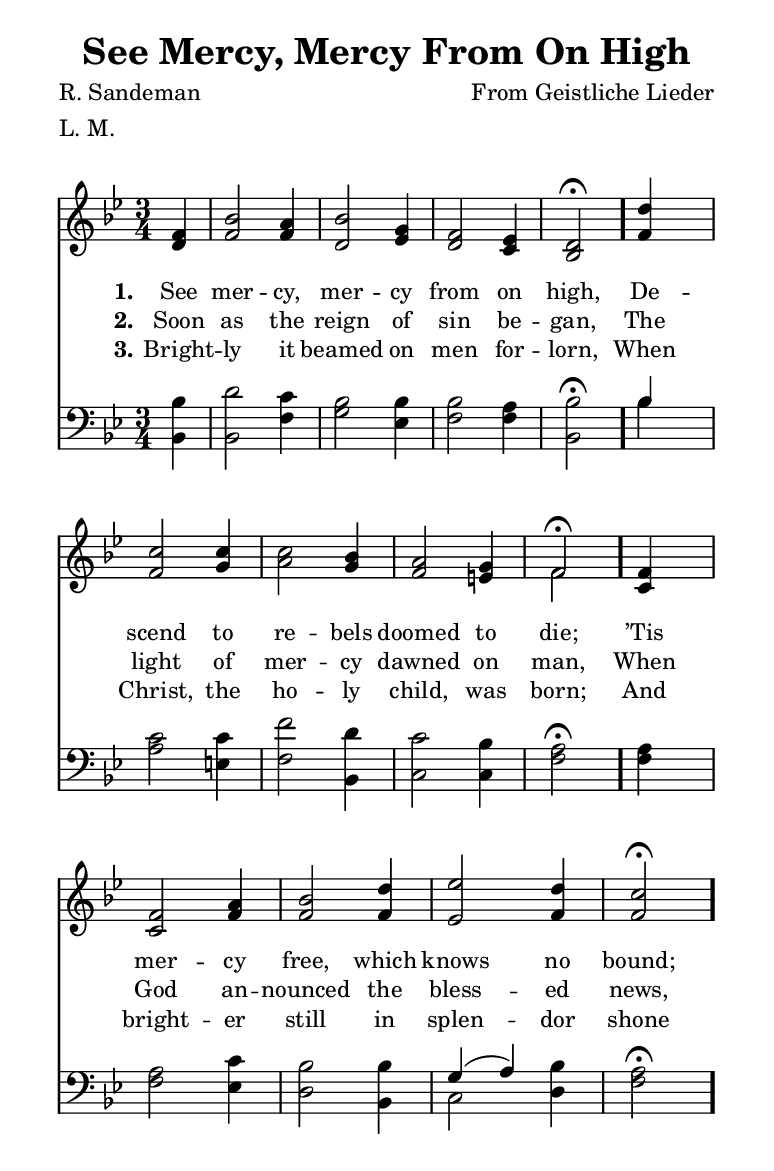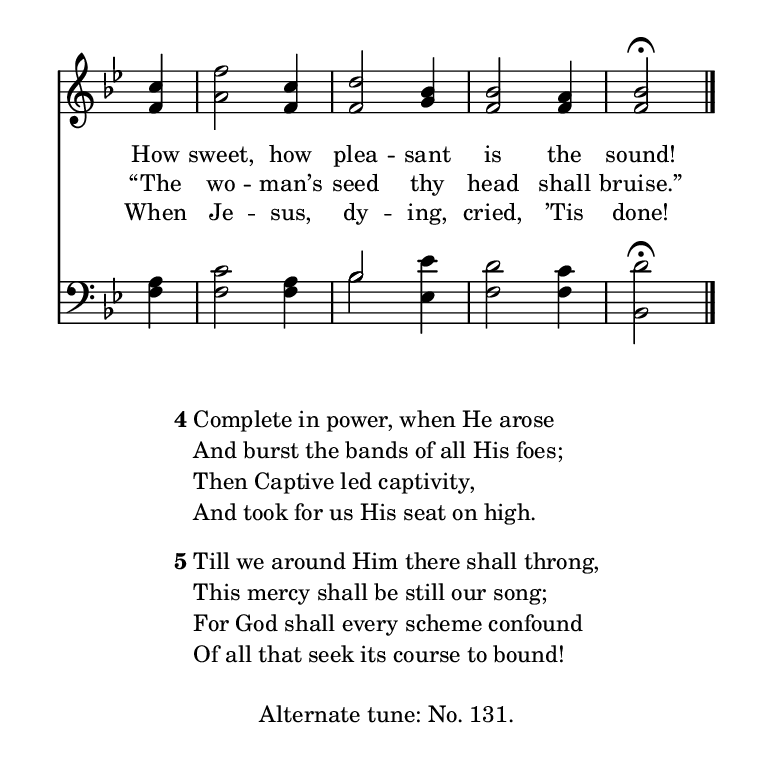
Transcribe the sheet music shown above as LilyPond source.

\include "common/global.ily"
\paper {
  \include "common/paper.ily"
  %ragged-bottom = ##t
  %ragged-last-bottom = ##t
  systems-per-page = #(cond (is-eogsized 3) (#t #f))
  %page-count = ##f
}

\header{
  hymnnumber = "116"
  title = "See Mercy, Mercy From On High"
  tunename = "Dusseldorf"
  meter = "L. M."
  poet = "R. Sandeman"
  composer = "From Geistliche Lieder"
  %copyright = ""
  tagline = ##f
}

% for fermata in MIDI
ta = { \tempo 4=100 }
tb = { \tempo 4=50 }

patternAA = { \ta c4 | c2 c4 | c2 c4 | c2 c4 | \tb c2 \fermata }
patternAB = { \ta c4 | c2 c4 | c2 c4 | c2 c4 | \tb c2          }

patternBA = { \ta c4 | c2 c4 | c2 c4 | c4( c4) c4 | \tb c2     }

global = {
  \include "common/overrides.ily"
  \override Staff.TimeSignature.style = #'numbered
  \time 3/4
  \override Score.MetronomeMark.transparent = ##t % hide all fermata changes too
  \ta
  \key bes \major
  \partial 4
  \autoBeamOff
}

notesSoprano = {
\global
\relative c' {

  \changePitch \patternAA { f | bes a | bes g | f ees | d }
  \changePitch \patternAA { d' | c c | c bes | a g | f }
  \changePitch \patternAA { f | f a | bes d | ees d | c }
  \changePitch \patternAA { c | f c | d bes | bes a | bes }

  \bar "|."

}
}

notesAlto = {
\global
\relative e' {

  \changePitch \patternAB { d | f f | d ees | d c | bes }
  \changePitch \patternAB { f' | f g | a g | f e | f }
  \changePitch \patternAB { c | c f | f f | ees f | f }
  \changePitch \patternAB { f | a f | f g | f f | f }

}
}

notesTenor = {
\global
\relative a {

  \changePitch \patternAB { bes | d c | bes bes | bes a | bes }
  \changePitch \patternAB { bes | c c | f d | c bes | a }
  \changePitch \patternBA { a | a c | bes bes | g( a) bes | a }
  \changePitch \patternAB { a | c a | bes ees | d c | d }

}
}

notesBass = {
\global
\relative f, {

  \changePitch \patternAA { bes | bes f' | g ees | f f | bes, }
  \changePitch \patternAA { bes' | a e | f bes, | c c | f }
  \changePitch \patternAA { f | f ees | d bes | c d | f }
  \changePitch \patternAA { f | f f | bes ees, | f f | bes, }

}
}

wordsA = \lyricmode {
\set stanza = "1."

See mer -- cy, mer -- cy from on high, \bar "."
De -- scend to re -- bels doomed to die; \bar "."
’Tis mer -- cy free, which knows no bound; \bar "."
How sweet, how plea -- sant is the sound! \bar "."

}

wordsB = \lyricmode {
\set stanza = "2."

Soon as the reign of sin be -- gan,
The light of mer -- cy dawned on man,
When God an -- nounced the bless -- ed news,
“The wo -- man’s seed thy head shall bruise.”

}

wordsC = \lyricmode {
\set stanza = "3."

Bright -- ly it beamed on men for -- lorn,
When Christ, the ho -- ly child, was born;
And bright -- er still in splen -- dor shone
When Je -- sus, dy -- ing, cried, ’Tis done!

}

wordsD = \markuplist {

\line { Complete in power, when He arose }
\line { And burst the bands of all His foes; }
\line { Then Captive led captivity, }
\line { And took for us His seat on high. }

}

wordsE = \markuplist {

\line { Till we around Him there shall throng, }
\line { This mercy shall be still our song; }
\line { For God shall every scheme confound }
\line { Of all that seek its course to bound! }

}

\score {
  \context ChoirStaff <<
    \context Staff = upper <<
      \set ChoirStaff.systemStartDelimiter = #'SystemStartBar
      \partcombine #'(2 . 9) \notesSoprano \notesAlto
      \context NullVoice = sopranos { \voiceOne << \notesSoprano >> }
      \context NullVoice = altos { \voiceTwo << \notesAlto >> }
      \context Lyrics = one   \lyricsto sopranos \wordsA
      \context Lyrics = two   \lyricsto sopranos \wordsB
      \context Lyrics = three \lyricsto sopranos \wordsC
    >>
    \context Staff = men <<
      \clef bass
      \partcombine #'(2 . 9) \notesTenor \notesBass
      \context NullVoice = tenors { \voiceOne << \notesTenor >> }
      \context NullVoice = basses { \voiceTwo << \notesBass >> }
    >>
  >>
  \layout {
    \include "common/layout.ily"
  }
  \midi{
    \include "common/midi.ily"
  }
}

\noPageBreak

\markup { \fill-line { \column {
  \line{ \bold 4 \column { \wordsD } } \combine \null \vspace #0.4
  \line{ \bold 5 \column { \wordsE } } \combine \null \vspace #0.4
} } }

\noPageBreak \markup { \vspace #2 \fill-line { \raise #2 \line { Alternate tune: No. 131. } } }

\version "2.19.49"  % necessary for upgrading to future LilyPond versions.

% vi:set et ts=2 sw=2 ai nocindent syntax=lilypond:
